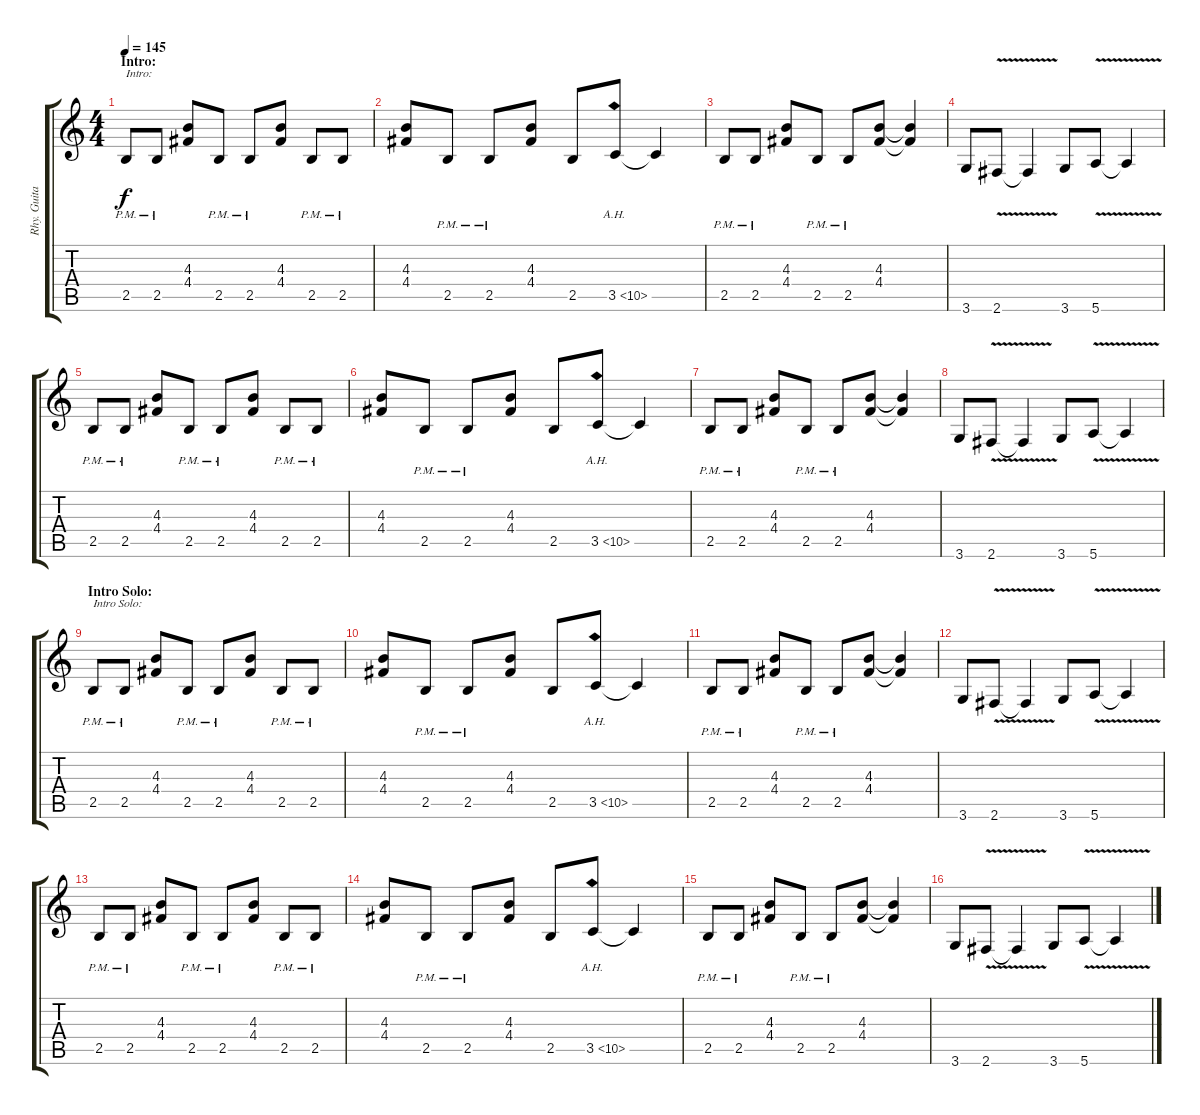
\track ("Rhy. Guitar 2" "Rhy. Guita") {instrument distortionguitar}
\staff {score tabs}
\tuning (E4 B3 G3 D3 A2 E2) {hide}
\ts (4 4)
\section ("" "Intro:")
\tempo 145
\clef g2
\ks c
2.5{pm}.8{txt "Intro:" dy f instrument distortionguitar} 2.5{pm}.8 (4.3 4.4).8 2.5{pm}.8 2.5{pm}.8 (4.3 4.4).8 2.5{pm}.8 2.5{pm}.8 |
(4.3 4.4).8 2.5{pm}.8 2.5{pm}.8 (4.3 4.4).8 2.5.8 3.5{ah 7}.8 3.5{t}.4 |
2.5{pm}.8 2.5{pm}.8 (4.3 4.4).8 2.5{pm}.8 2.5{pm}.8 (4.3 4.4).8 (4.3{t} 4.4{t}).4 |
3.6.8 2.6{v}.8 2.6{t}.4 3.6.8 5.6{v}.8 5.6{t}.4 |
2.5{pm}.8 2.5{pm}.8 (4.3 4.4).8 2.5{pm}.8 2.5{pm}.8 (4.3 4.4).8 2.5{pm}.8 2.5{pm}.8 |
(4.3 4.4).8 2.5{pm}.8 2.5{pm}.8 (4.3 4.4).8 2.5.8 3.5{ah 7}.8 3.5{t}.4 |
2.5{pm}.8 2.5{pm}.8 (4.3 4.4).8 2.5{pm}.8 2.5{pm}.8 (4.3 4.4).8 (4.3{t} 4.4{t}).4 |
3.6.8 2.6{v}.8 2.6{t}.4 3.6.8 5.6{v}.8 5.6{t}.4 |
\section ("" "Intro Solo:")
2.5{pm}.8{txt "Intro Solo:"} 2.5{pm}.8 (4.3 4.4).8 2.5{pm}.8 2.5{pm}.8 (4.3 4.4).8 2.5{pm}.8 2.5{pm}.8 |
(4.3 4.4).8 2.5{pm}.8 2.5{pm}.8 (4.3 4.4).8 2.5.8 3.5{ah 7}.8 3.5{t}.4 |
2.5{pm}.8 2.5{pm}.8 (4.3 4.4).8 2.5{pm}.8 2.5{pm}.8 (4.3 4.4).8 (4.3{t} 4.4{t}).4 |
3.6.8 2.6{v}.8 2.6{t}.4 3.6.8 5.6{v}.8 5.6{t}.4 |
2.5{pm}.8 2.5{pm}.8 (4.3 4.4).8 2.5{pm}.8 2.5{pm}.8 (4.3 4.4).8 2.5{pm}.8 2.5{pm}.8 |
(4.3 4.4).8 2.5{pm}.8 2.5{pm}.8 (4.3 4.4).8 2.5.8 3.5{ah 7}.8 3.5{t}.4 |
2.5{pm}.8 2.5{pm}.8 (4.3 4.4).8 2.5{pm}.8 2.5{pm}.8 (4.3 4.4).8 (4.3{t} 4.4{t}).4 |
3.6.8 2.6{v}.8 2.6{t}.4 3.6.8 5.6{v}.8 5.6{t}.4
